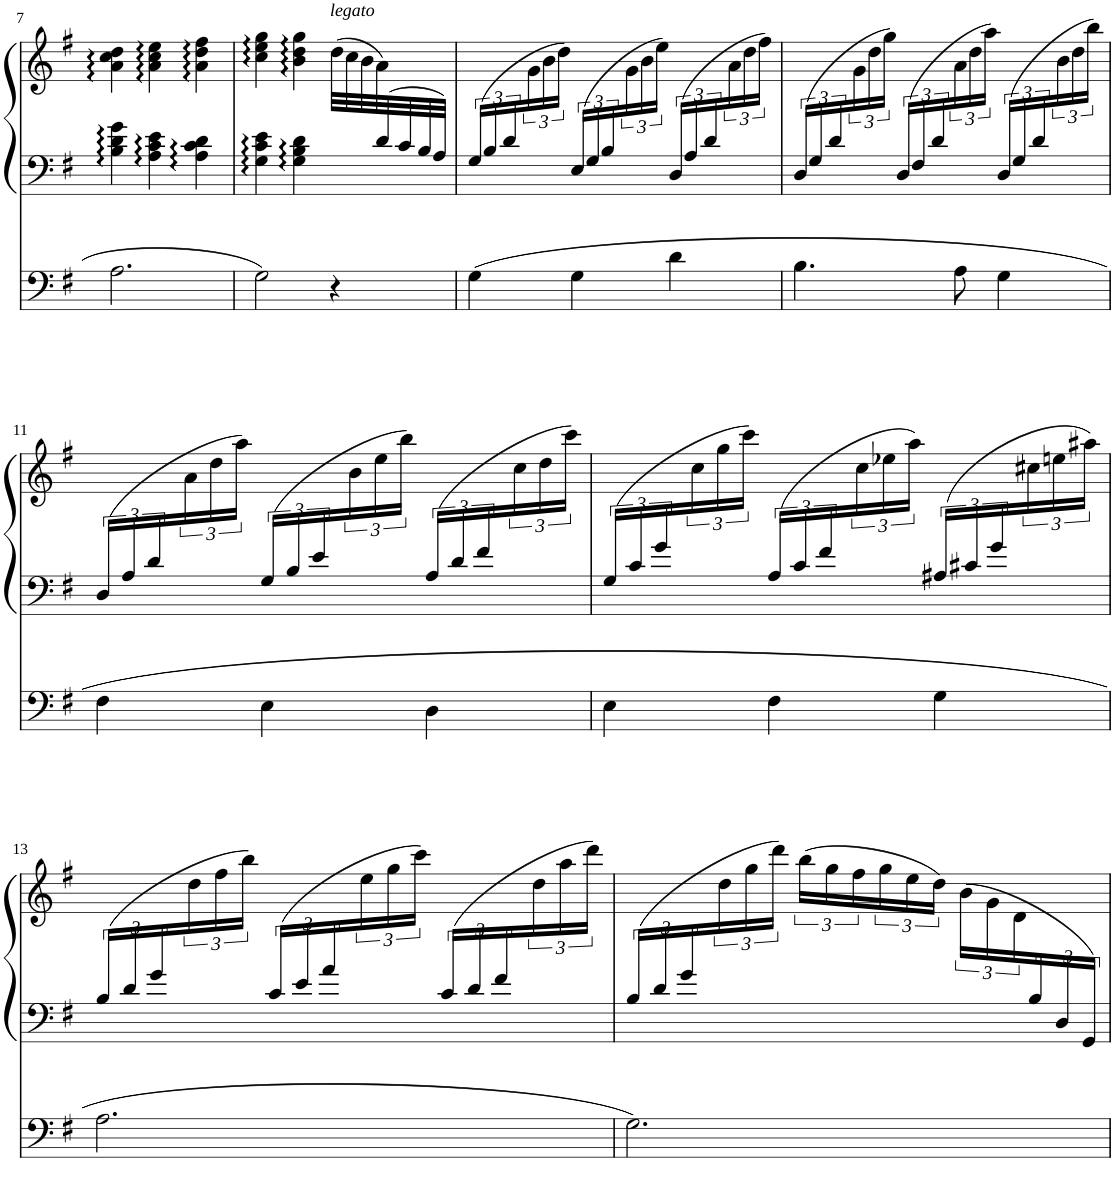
**kern	**kern	**kern
*part2	*part1	*part1
*staff3	*staff2	*staff1
*I"Pedal	*I"Manual	*
!!LO:PB:g=z
*clefF4	*clefF4	*clefG2
*k[f#]	*k[f#]	*k[f#]
*G:	*G:	*G:
*M3/4	*M3/4	*M3/4
=7	=7	=7
2.A\	4B\ 4d\ 4g\	4a\ 4cc\ 4dd\
.	4A\ 4c\ 4e\	4a\ 4cc\ 4ee\
.	4A\ 4c\ 4d\	4a\ 4dd\ 4ff#\
=8	=8	=8
*	*^	*
2G\	8ryy	4G\ 4c\ 4e\	4cc\ 4ee\ 4gg\
.	.	4G\ 4B\ 4d\	4b\ 4dd\ 4gg\
!	!	!	!LO:TX:a:i:t=legato
4r	.	4ryy	(32dd\LLL
.	.	.	32cc\
.	.	.	32b\
.	.	.	32a\)
.	32d/	.	8ryy
.	32c/	.	.
.	32B/	.	.
.	32A/JJJ	.	.
*	*v	*v	*
=9	=9	=9
*	*	*^
(4G\	(24G/LL	2.ryy	8ryy
.	24B/	.	.
.	24d/	.	.
.	8ryy	.	24g\
.	.	.	24b\
.	.	.	24dd\JJ)
4G\	(24E/LL	.	8ryy
.	24G/	.	.
.	24B/	.	.
.	8ryy	.	24g\
.	.	.	24b\
.	.	.	24ee\JJ)
4d\	(24D/LL	.	8ryy
.	24A/	.	.
.	24d/	.	.
.	8ryy	.	24a\
.	.	.	24dd\
.	.	.	24ff#\JJ)
=10	=10	=10	=10
4.B\	(24D/LL	2.ryy	8ryy
.	24G/	.	.
.	24d/	.	.
.	8ryy	.	24g\
.	.	.	24dd\
.	.	.	24gg\JJ)
.	(24D/LL	.	8ryy
.	24F#/	.	.
.	24d/	.	.
8A\	8ryy	.	24a\
.	.	.	24dd\
.	.	.	24aa\JJ)
4G\	(24D/LL	.	8ryy
.	24G/	.	.
.	24d/	.	.
.	8ryy	.	24b\
.	.	.	24dd\
.	.	.	24bb\JJ)
!!LO:LB:g=z	!!
=11	=11	=11	=11
4F#\	(24D/LL	2.ryy	8ryy
.	24A/	.	.
.	24d/	.	.
.	8ryy	.	24a\
.	.	.	24dd\
.	.	.	24aa\JJ)
4E\	(24G/LL	.	8ryy
.	24B/	.	.
.	24e/	.	.
.	8ryy	.	24b\
.	.	.	24ee\
.	.	.	24bb\JJ)
4D\	(24A/LL	.	8ryy
.	24d/	.	.
.	24f#/	.	.
.	8ryy	.	24cc\
.	.	.	24dd\
.	.	.	24ccc\JJ)
=12	=12	=12	=12
4E\	(24G/LL	2.ryy	8ryy
.	24c/	.	.
.	24g/	.	.
.	8ryy	.	24cc\
.	.	.	24gg\
.	.	.	24ccc\JJ)
4F#\	(24A/LL	.	8ryy
.	24c/	.	.
.	24f#/	.	.
.	8ryy	.	24cc\
.	.	.	24ee-X\
.	.	.	24aa\JJ)
4G\	(24A#X/LL	.	8ryy
.	24c#X/	.	.
.	24g/	.	.
.	8ryy	.	24cc#X\
.	.	.	24een\
.	.	.	24aa#X\JJ)
!!LO:LB:g=z	!!
=13	=13	=13	=13
2.A\	(24B/LL	2.ryy	8ryy
.	24d/	.	.
.	24g/	.	.
.	8ryy	.	24dd\
.	.	.	24ff#\
.	.	.	24bb\JJ)
.	(24c/LL	.	8ryy
.	24e/	.	.
.	24a/	.	.
.	8ryy	.	24ee\
.	.	.	24gg\
.	.	.	24ccc\JJ)
.	(24c/LL	.	8ryy
.	24d/	.	.
.	24f#/	.	.
.	8ryy	.	24dd\
.	.	.	24aa\
.	.	.	24ddd\JJ)
=14	=14	=14	=14
2.G\)	(24B/LL	2.ryy	8ryy
.	24d/	.	.
.	24g/	.	.
.	2ryy	.	24dd\
.	.	.	24gg\
.	.	.	24ddd\JJ)
.	.	.	(24bb\LL
.	.	.	24gg\
.	.	.	24ff#\
.	.	.	24gg\
.	.	.	24ee\
.	.	.	24dd\JJ)
.	.	.	(24b\LL
.	.	.	24g\
.	.	.	24d\
.	24B/	.	8ryy
.	24D/	.	.
.	24GG/JJ)	.	.
*	*	*v	*v
=	=	=
*-	*-	*-
